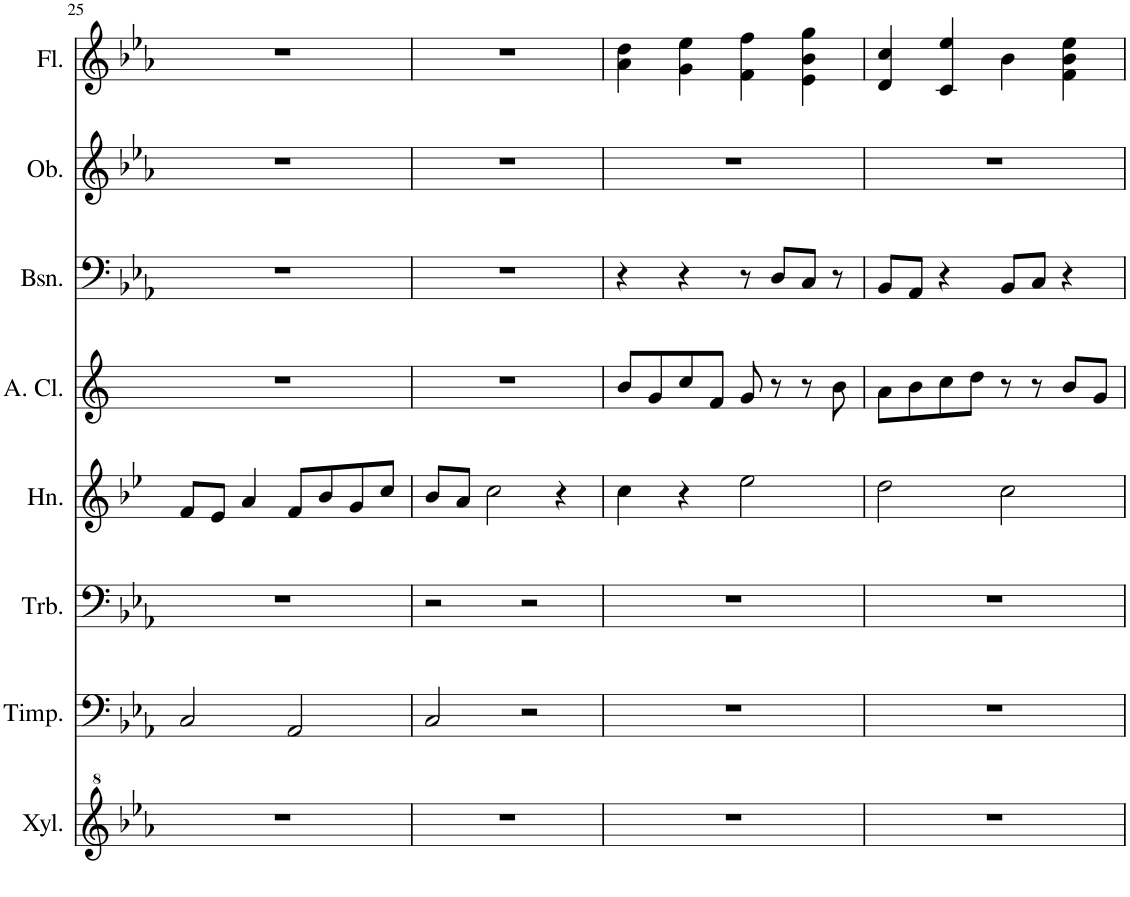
**kern	**kern	**kern	**kern	**kern	**kern	**kern	**kern
*part8	*part7	*part6	*part5	*part4	*part3	*part2	*part1
*staff8	*staff7	*staff6	*staff5	*staff4	*staff3	*staff2	*staff1
*I"Xylophone	*I"Timpani	*I"Trombone	*I"Horn	*I"Alto Clarinet	*I"Bassoon	*I"Oboe	*I"Flute
*I'Xyl.	*I'Timp.	*I'Trb.	*I'Hn.	*I'A. Cl.	*I'Bsn.	*I'Ob.	*I'Fl.
!!LO:PB:g=z
*clefG^2	*clefF4	*clefF4	*clefG2	*clefG2	*clefF4	*clefG2	*clefG2
*	*	*	*Trd4c7	*Trd5c9	*	*	*
*k[b-e-a-]	*k[b-e-a-]	*k[b-e-a-]	*k[b-e-]	*k[]	*k[b-e-a-]	*k[b-e-a-]	*k[b-e-a-]
*M4/4	*M4/4	*M4/4	*M4/4	*M4/4	*M4/4	*M4/4	*M4/4
=25	=25	=25	=25	=25	=25	=25	=25
1r	2C/	1r	8f/L	1r	1r	1r	1r
.	.	.	8e-/J	.	.	.	.
.	.	.	4a/	.	.	.	.
.	2AA-/	.	8f/L	.	.	.	.
.	.	.	8b-/	.	.	.	.
.	.	.	8g/	.	.	.	.
.	.	.	8cc/J	.	.	.	.
=26	=26	=26	=26	=26	=26	=26	=26
1r	2C/	2r	8b-/L	1r	1r	1r	1r
.	.	.	8a/J	.	.	.	.
.	.	.	2cc\	.	.	.	.
.	2r	2r	.	.	.	.	.
.	.	.	4r	.	.	.	.
=27	=27	=27	=27	=27	=27	=27	=27
1r	1r	1r	4cc\	8b/L	4r	1r	4a-\ 4dd\
.	.	.	.	8g/	.	.	.
.	.	.	4r	8cc/	4r	.	4g\ 4ee-\
.	.	.	.	8f/J	.	.	.
.	.	.	2ee-\	8g/	8r	.	4f\ 4ff\
.	.	.	.	8r	8D/L	.	.
.	.	.	.	8r	8C/J	.	4e-\ 4b-\ 4gg\
.	.	.	.	8b\	8r	.	.
=28	=28	=28	=28	=28	=28	=28	=28
1r	1r	1r	2dd\	8a\L	8BB-/L	1r	4d/ 4cc/
.	.	.	.	8b\	8AA-/J	.	.
.	.	.	.	8cc\	4r	.	4c/ 4ee-/
.	.	.	.	8dd\J	.	.	.
.	.	.	2cc\	8r	8BB-/L	.	4b-\
.	.	.	.	8r	8C/J	.	.
.	.	.	.	8b/L	4r	.	4f\ 4b-\ 4ee-\
.	.	.	.	8g/J	.	.	.
=	=	=	=	=	=	=	=
*-	*-	*-	*-	*-	*-	*-	*-
